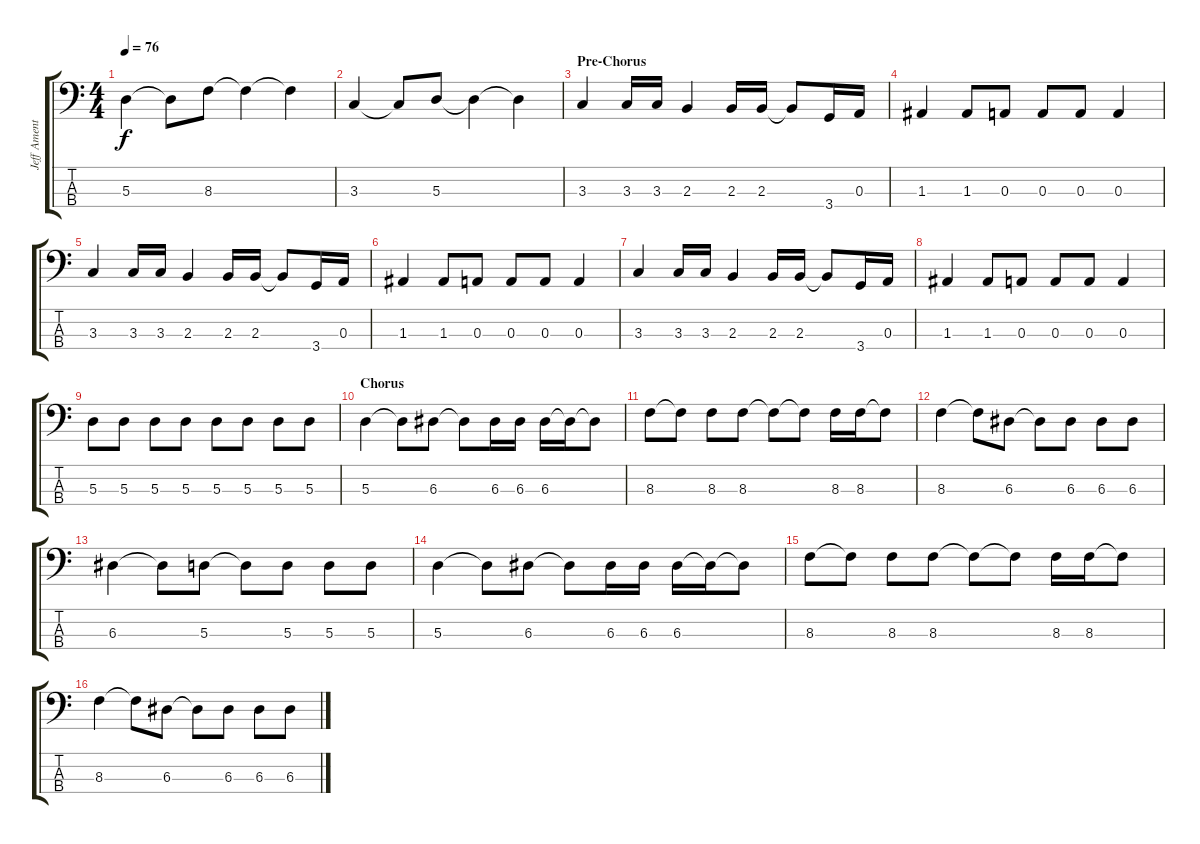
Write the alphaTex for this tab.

\track ("Jeff Ament" "Jeff Ament") {instrument electricbassfinger}
\staff {score tabs}
\tuning (G2 D2 A1 E1) {hide}
\ts (4 4)
\tempo 76
\clef f4
\ks c
5.3.4{dy f} 5.3{t}.8 8.3.8 8.3{t}.4 8.3{t}.4 |
3.3.4 3.3{t}.8 5.3.8 5.3{t}.4 5.3{t}.4 |
\section ("" "Pre-Chorus")
3.3.4 3.3.16 3.3.16 2.3.4 2.3.16 2.3.16 2.3{t}.8 3.4.16 0.3.16 |
1.3.4 1.3.8 0.3.8 0.3.8 0.3.8 0.3.4 |
3.3.4 3.3.16 3.3.16 2.3.4 2.3.16 2.3.16 2.3{t}.8 3.4.16 0.3.16 |
1.3.4 1.3.8 0.3.8 0.3.8 0.3.8 0.3.4 |
3.3.4 3.3.16 3.3.16 2.3.4 2.3.16 2.3.16 2.3{t}.8 3.4.16 0.3.16 |
1.3.4 1.3.8 0.3.8 0.3.8 0.3.8 0.3.4 |
5.3.8 5.3.8 5.3.8 5.3.8 5.3.8 5.3.8 5.3.8 5.3.8 |
\section ("" "Chorus")
5.3.4 5.3{t}.8 6.3.8 6.3{t}.8 6.3.16 6.3.16 6.3.16 6.3{t}.16 6.3{t}.8 |
8.3.8 8.3{t}.8 8.3.8 8.3.8 8.3{t}.8 8.3{t}.8 8.3.16 8.3.16 8.3{t}.8 |
8.3.4 8.3{t}.8 6.3.8 6.3{t}.8 6.3.8 6.3.8 6.3.8 |
6.3.4 6.3{t}.8 5.3.8 5.3{t}.8 5.3.8 5.3.8 5.3.8 |
5.3.4 5.3{t}.8 6.3.8 6.3{t}.8 6.3.16 6.3.16 6.3.16 6.3{t}.16 6.3{t}.8 |
8.3.8 8.3{t}.8 8.3.8 8.3.8 8.3{t}.8 8.3{t}.8 8.3.16 8.3.16 8.3{t}.8 |
8.3.4 8.3{t}.8 6.3.8 6.3{t}.8 6.3.8 6.3.8 6.3.8
